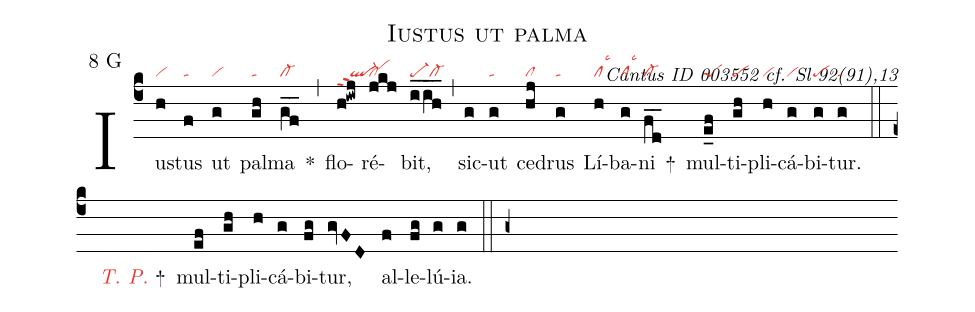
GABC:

name: Iustus ut palma;
mode: 8;
mode-differentia: G;
commentary: Cantus ID 003552 cf. Sl 92(91),13;
nabc-lines: 1;
%%
(c4)

Iu(h|vi)stus(f|ta) ut(g|vi) pal(gh|ta)ma(g_f_|cl-) *(,) flo(h!iwj|ql-ppt2vihi)ré(jkj|cl)bit,(i_i_h_|pe-cl-) (,) sic(g)ut(g|ta) ce(hj|cl)drus(g|ta) Lí(h|cllsc3)ba(g|cllsc3)ni(f_d_|cl-) +() mul(e_f|peS)ti(gh|pe)pli(h|vi)cá(g|vi)bi(g|pe)tur.(g|ta) (::)

<nlba><c><i>T. P.</i></c> +() mul</nlba>(ef)ti(gh)pli(h)cá(g)bi(fg)tur,(gvF/D) al(f)le(fg)lú(g)ia.(g) (::g+)
